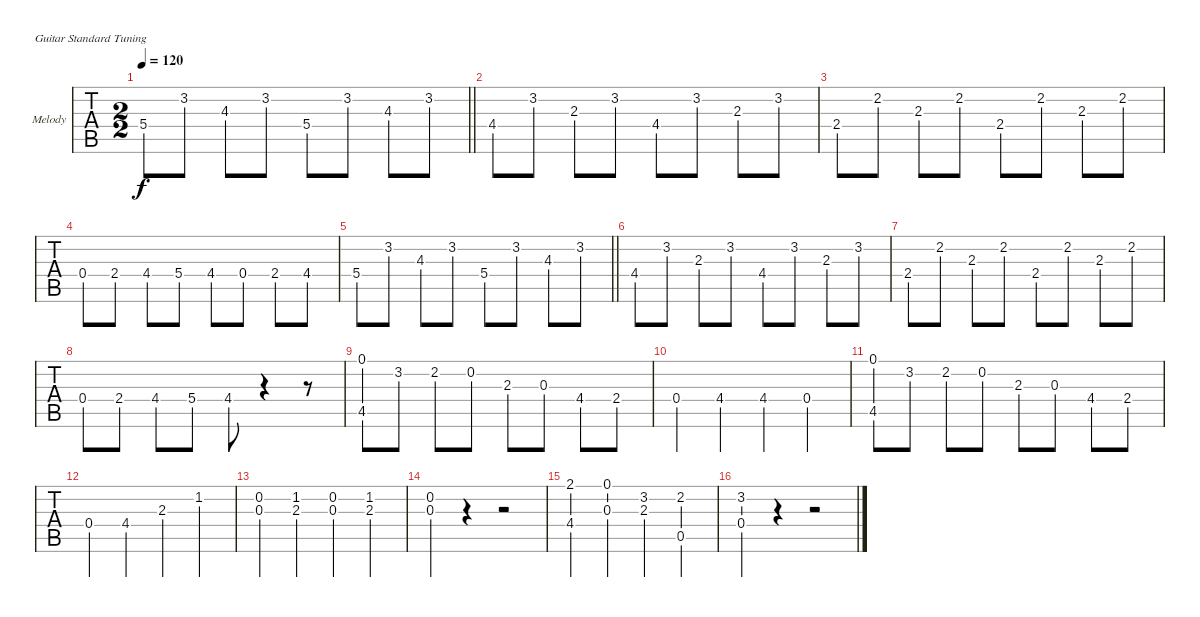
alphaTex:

\bracketExtendMode groupsimilarinstruments
\firstSystemTrackNameOrientation horizontal
\otherSystemsTrackNameOrientation horizontal
\track ("Melody" "Melody") {instrument acousticguitarsteel}
\staff {tabs}
\tuning (E4 B3 G3 D3 A2 E2)
\ts (2 2)
\tempo 120
\clef g2
\barLineRight lightlight
\ks c
5.4.8{dy f} 3.2.8 4.3.8 3.2.8 5.4.8 3.2.8 4.3.8 3.2.8 |
\section ("" "")
4.4.8 3.2.8 2.3.8 3.2.8 4.4.8 3.2.8 2.3.8 3.2.8 |
2.4.8 2.2.8 2.3.8 2.2.8 2.4.8 2.2.8 2.3.8 2.2.8 |
0.4.8 2.4.8 4.4.8 5.4.8 4.4.8 0.4.8 2.4.8 4.4.8 |
\barLineRight lightlight
5.4.8 3.2.8 4.3.8 3.2.8 5.4.8 3.2.8 4.3.8 3.2.8 |
4.4.8 3.2.8 2.3.8 3.2.8 4.4.8 3.2.8 2.3.8 3.2.8 |
2.4.8 2.2.8 2.3.8 2.2.8 2.4.8 2.2.8 2.3.8 2.2.8 |
0.4.8 2.4.8 4.4.8 5.4.8 4.4.8 r.4 r.8 |
(0.1 4.5).8 3.2.8 2.2.8 0.2.8 2.3.8 0.3.8 4.4.8 2.4.8 |
0.4.4 4.4.4 4.4.4 0.4.4 |
(0.1 4.5).8 3.2.8 2.2.8 0.2.8 2.3.8 0.3.8 4.4.8 2.4.8 |
0.4.4 4.4.4 2.3.4 1.2.4 |
(0.2 0.3).4 (1.2 2.3).4 (0.2 0.3).4 (1.2 2.3).4 |
(0.2 0.3).4 r.4 r.2 |
(2.1 4.4).4 (0.1 0.3).4 (3.2 2.3).4 (2.2 0.5).4 |
(3.2 0.4).4 r.4 r.2
